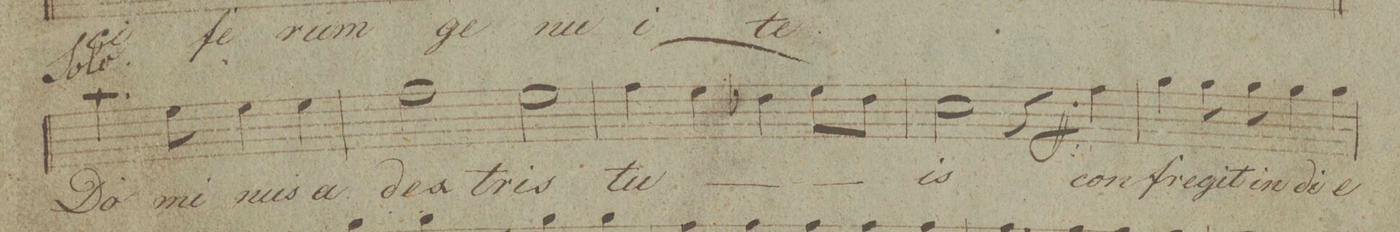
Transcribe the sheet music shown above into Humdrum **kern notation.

**kern	**text	**dynam
*I"Canto.	*	*
*clefC1	*	*
*k[]	*	*
*met(c|)	*	*
*M2/2	*	*
4.ff\	Do-	.
8cc\	-mi-	.
4cc\	-nus	.
4cc\	a	.
=46	=46	=46
2dd\	dex-	.
2cc\	-tris	.
=47	=47	=47
(4dd\	tu-	.
4cc\	.	.
4b-X\	.	.
8cc\L)	.	.
8b-\J	.	.
=48	=48	=48
2a\	-is	.
4r	.	.
.	.	ff
4dd\	con-	.
=49	=49	=49
4ee\	-fre-	.
8ee\	-git	.
8ee\	in	.
4ee\	di-	.
4ee\	-e	.
=50	=50	=50
*-	*-	*-
